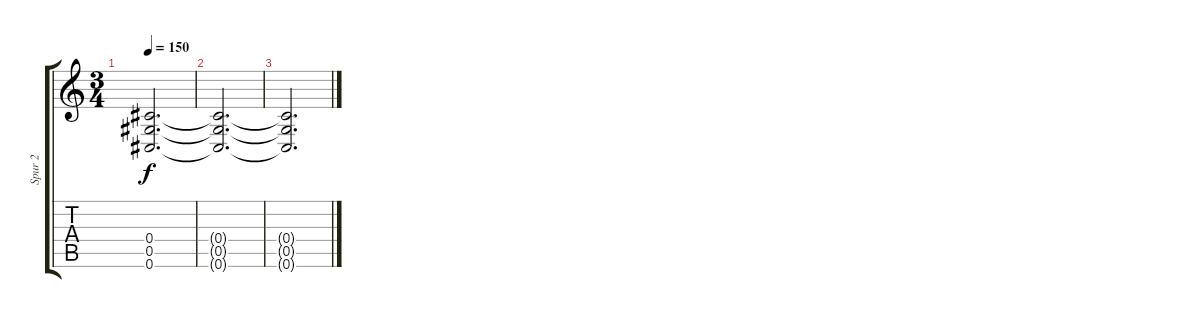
\track ("Spur 2" "Spur 2") {instrument distortionguitar}
\staff {score tabs}
\tuning (Eb4 Bb3 Gb3 Db3 Ab2 Db2) {hide}
\ts (3 4)
\tempo 150
\clef g2
\ks c
(0.4{t} 0.5{t} 0.6{t}).2{d dy f} |
(0.4{t} 0.5{t} 0.6{t}).2{d} |
(0.4{t} 0.5{t} 0.6{t}).2{d}
